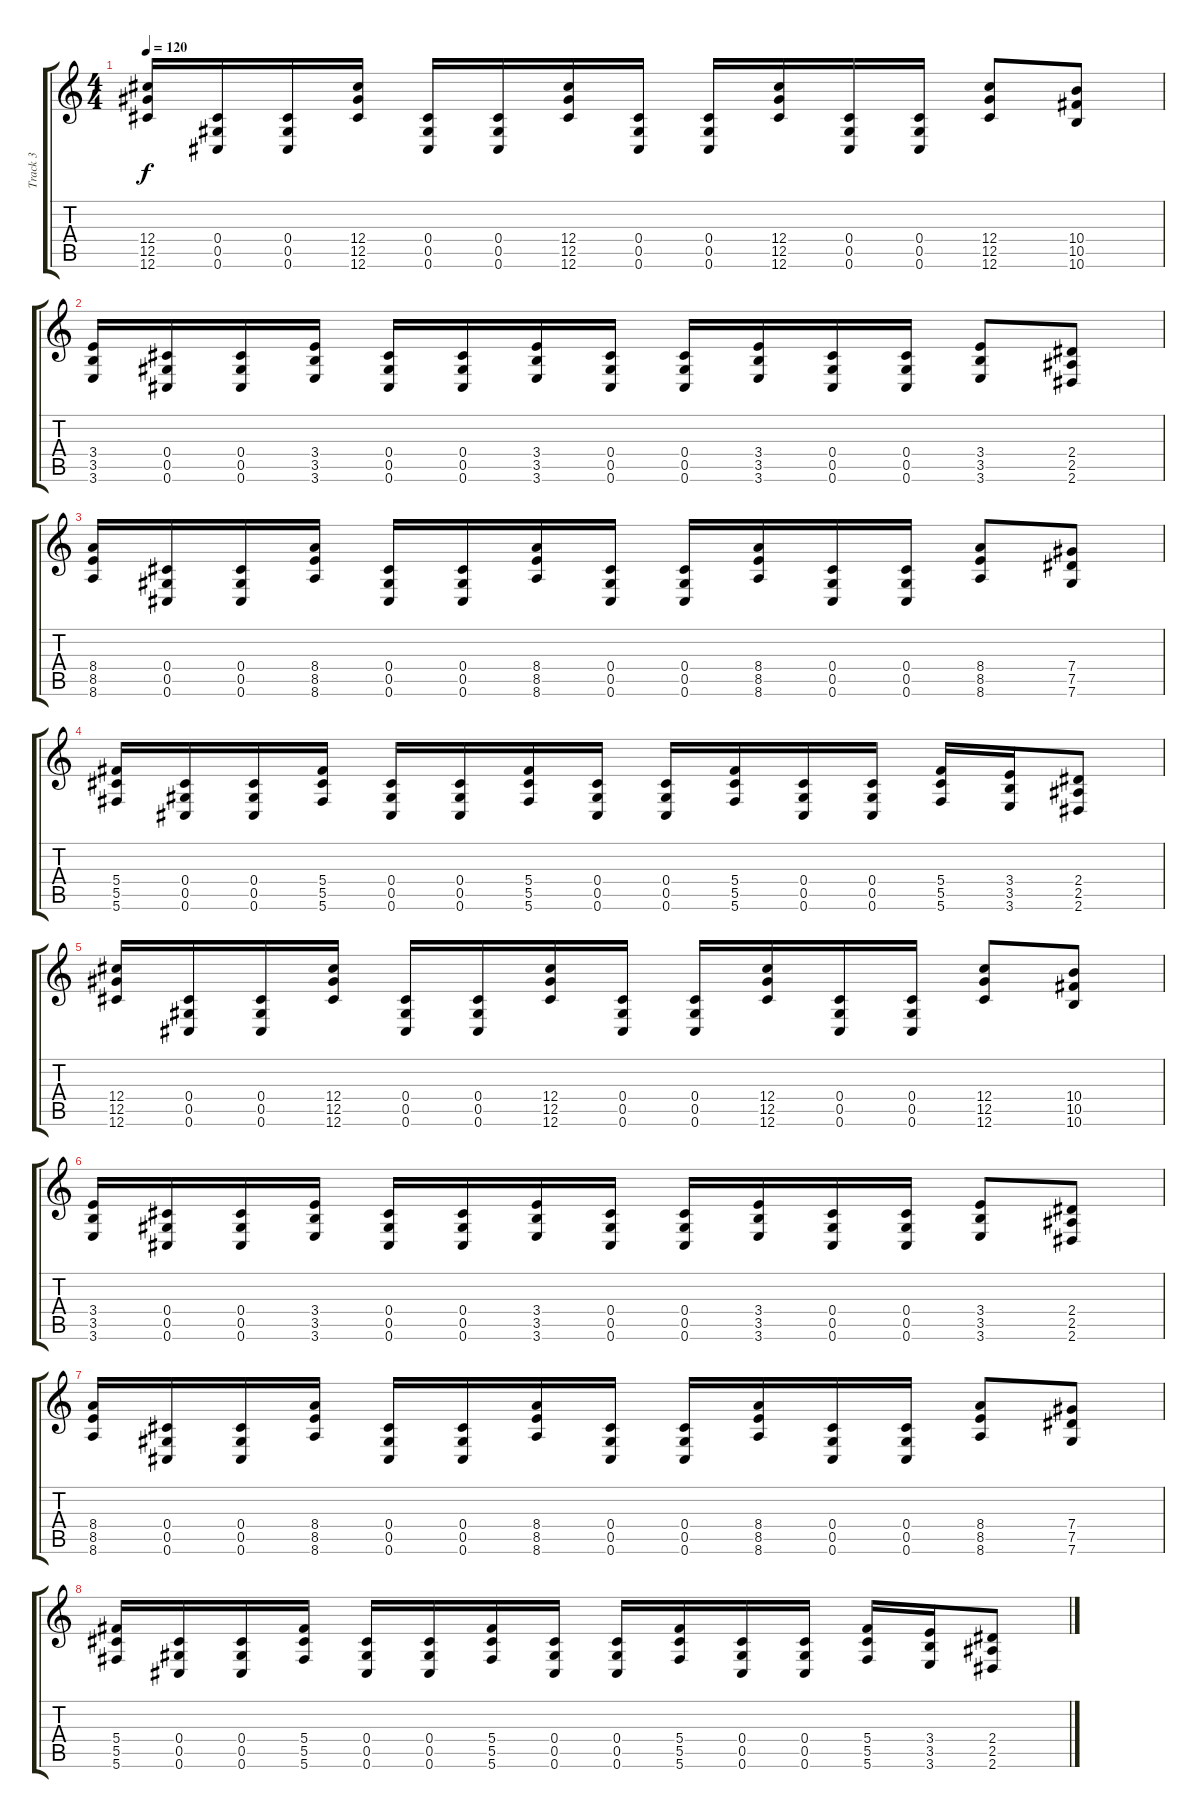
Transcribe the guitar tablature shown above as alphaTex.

\track ("Track 3" "Track 3") {instrument distortionguitar}
\staff {score tabs}
\tuning (Eb4 Bb3 Gb3 Db3 Ab2 Db2) {hide}
\ts (4 4)
\tempo 120
\clef g2
\ks c
(12.4 12.5 12.6).16{dy f} (0.4 0.5 0.6).16 (0.4 0.5 0.6).16 (12.4 12.5 12.6).16 (0.4 0.5 0.6).16 (0.4 0.5 0.6).16 (12.4 12.5 12.6).16 (0.4 0.5 0.6).16 (0.4 0.5 0.6).16 (12.4 12.5 12.6).16 (0.4 0.5 0.6).16 (0.4 0.5 0.6).16 (12.4 12.5 12.6).8 (10.4 10.5 10.6).8 |
(3.4 3.5 3.6).16 (0.4 0.5 0.6).16 (0.4 0.5 0.6).16 (3.4 3.5 3.6).16 (0.4 0.5 0.6).16 (0.4 0.5 0.6).16 (3.4 3.5 3.6).16 (0.4 0.5 0.6).16 (0.4 0.5 0.6).16 (3.4 3.5 3.6).16 (0.4 0.5 0.6).16 (0.4 0.5 0.6).16 (3.4 3.5 3.6).8 (2.4 2.5 2.6).8 |
(8.4 8.5 8.6).16 (0.4 0.5 0.6).16 (0.4 0.5 0.6).16 (8.4 8.5 8.6).16 (0.4 0.5 0.6).16 (0.4 0.5 0.6).16 (8.4 8.5 8.6).16 (0.4 0.5 0.6).16 (0.4 0.5 0.6).16 (8.4 8.5 8.6).16 (0.4 0.5 0.6).16 (0.4 0.5 0.6).16 (8.4 8.5 8.6).8 (7.4 7.5 7.6).8 |
(5.4 5.5 5.6).16 (0.4 0.5 0.6).16 (0.4 0.5 0.6).16 (5.4 5.5 5.6).16 (0.4 0.5 0.6).16 (0.4 0.5 0.6).16 (5.4 5.5 5.6).16 (0.4 0.5 0.6).16 (0.4 0.5 0.6).16 (5.4 5.5 5.6).16 (0.4 0.5 0.6).16 (0.4 0.5 0.6).16 (5.4 5.5 5.6).16 (3.4 3.5 3.6).16 (2.4 2.5 2.6).8 |
(12.4 12.5 12.6).16 (0.4 0.5 0.6).16 (0.4 0.5 0.6).16 (12.4 12.5 12.6).16 (0.4 0.5 0.6).16 (0.4 0.5 0.6).16 (12.4 12.5 12.6).16 (0.4 0.5 0.6).16 (0.4 0.5 0.6).16 (12.4 12.5 12.6).16 (0.4 0.5 0.6).16 (0.4 0.5 0.6).16 (12.4 12.5 12.6).8 (10.4 10.5 10.6).8 |
(3.4 3.5 3.6).16 (0.4 0.5 0.6).16 (0.4 0.5 0.6).16 (3.4 3.5 3.6).16 (0.4 0.5 0.6).16 (0.4 0.5 0.6).16 (3.4 3.5 3.6).16 (0.4 0.5 0.6).16 (0.4 0.5 0.6).16 (3.4 3.5 3.6).16 (0.4 0.5 0.6).16 (0.4 0.5 0.6).16 (3.4 3.5 3.6).8 (2.4 2.5 2.6).8 |
(8.4 8.5 8.6).16 (0.4 0.5 0.6).16 (0.4 0.5 0.6).16 (8.4 8.5 8.6).16 (0.4 0.5 0.6).16 (0.4 0.5 0.6).16 (8.4 8.5 8.6).16 (0.4 0.5 0.6).16 (0.4 0.5 0.6).16 (8.4 8.5 8.6).16 (0.4 0.5 0.6).16 (0.4 0.5 0.6).16 (8.4 8.5 8.6).8 (7.4 7.5 7.6).8 |
(5.4 5.5 5.6).16 (0.4 0.5 0.6).16 (0.4 0.5 0.6).16 (5.4 5.5 5.6).16 (0.4 0.5 0.6).16 (0.4 0.5 0.6).16 (5.4 5.5 5.6).16 (0.4 0.5 0.6).16 (0.4 0.5 0.6).16 (5.4 5.5 5.6).16 (0.4 0.5 0.6).16 (0.4 0.5 0.6).16 (5.4 5.5 5.6).16 (3.4 3.5 3.6).16 (2.4 2.5 2.6).8
